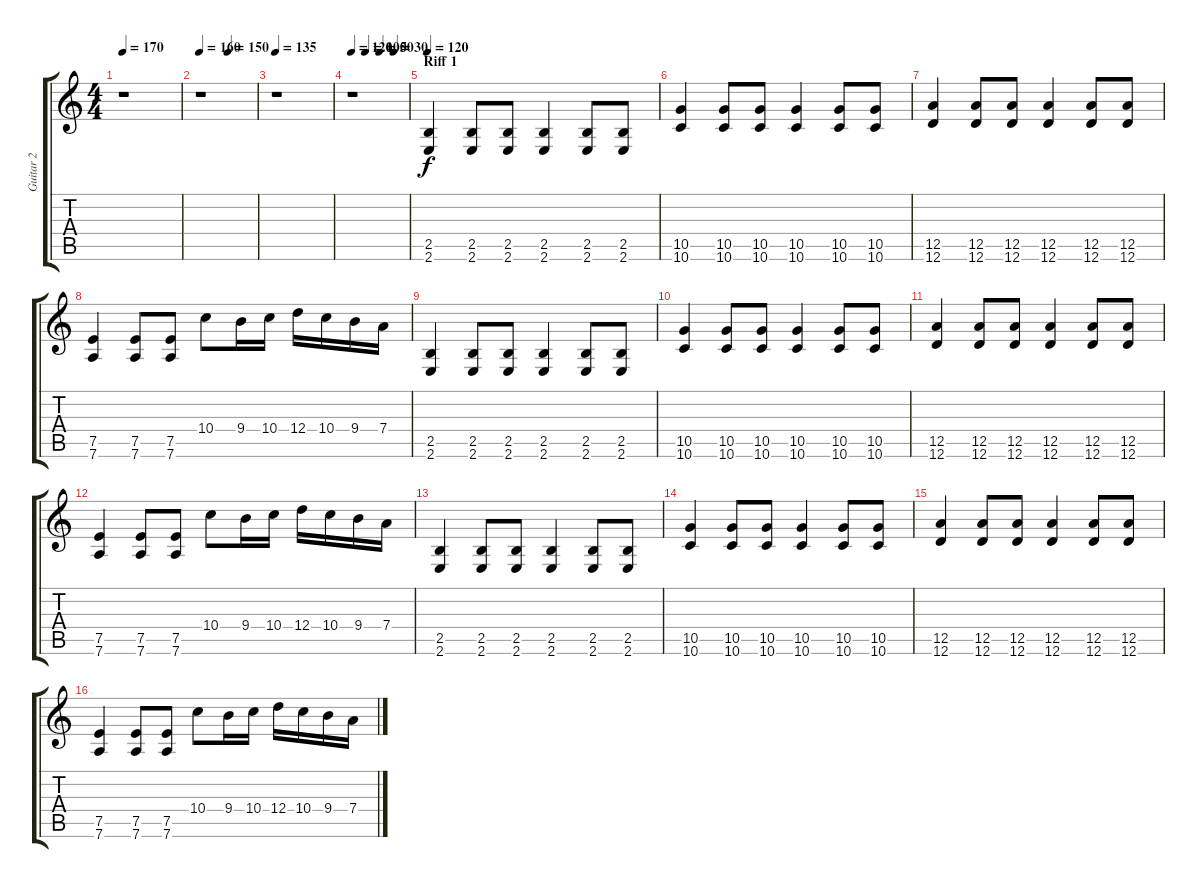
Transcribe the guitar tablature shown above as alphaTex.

\track ("Guitar 2" "Guitar 2") {instrument distortionguitar}
\staff {score tabs}
\tuning (E4 B3 G3 D3 A2 D2) {hide}
\ts (4 4)
\tempo 170
\clef g2
\ks c
r.1{dy f} |
\tempo 160
\tempo (150 0.5)
r.1 |
\tempo 135
r.1 |
\tempo 120
\tempo (100 0.25)
\tempo (50 0.5)
\tempo (30 0.75)
r.1 |
\section ("" "Riff 1")
\tempo 120
(2.5 2.6).4 (2.5 2.6).8 (2.5 2.6).8 (2.5 2.6).4 (2.5 2.6).8 (2.5 2.6).8 |
(10.5 10.6).4 (10.5 10.6).8 (10.5 10.6).8 (10.5 10.6).4 (10.5 10.6).8 (10.5 10.6).8 |
(12.5 12.6).4 (12.5 12.6).8 (12.5 12.6).8 (12.5 12.6).4 (12.5 12.6).8 (12.5 12.6).8 |
(7.5 7.6).4 (7.5 7.6).8 (7.5 7.6).8 10.4.8 9.4.16 10.4.16 12.4.16 10.4.16 9.4.16 7.4.16 |
(2.5 2.6).4 (2.5 2.6).8 (2.5 2.6).8 (2.5 2.6).4 (2.5 2.6).8 (2.5 2.6).8 |
(10.5 10.6).4 (10.5 10.6).8 (10.5 10.6).8 (10.5 10.6).4 (10.5 10.6).8 (10.5 10.6).8 |
(12.5 12.6).4 (12.5 12.6).8 (12.5 12.6).8 (12.5 12.6).4 (12.5 12.6).8 (12.5 12.6).8 |
(7.5 7.6).4 (7.5 7.6).8 (7.5 7.6).8 10.4.8 9.4.16 10.4.16 12.4.16 10.4.16 9.4.16 7.4.16 |
(2.5 2.6).4 (2.5 2.6).8 (2.5 2.6).8 (2.5 2.6).4 (2.5 2.6).8 (2.5 2.6).8 |
(10.5 10.6).4 (10.5 10.6).8 (10.5 10.6).8 (10.5 10.6).4 (10.5 10.6).8 (10.5 10.6).8 |
(12.5 12.6).4 (12.5 12.6).8 (12.5 12.6).8 (12.5 12.6).4 (12.5 12.6).8 (12.5 12.6).8 |
(7.5 7.6).4 (7.5 7.6).8 (7.5 7.6).8 10.4.8 9.4.16 10.4.16 12.4.16 10.4.16 9.4.16 7.4.16
